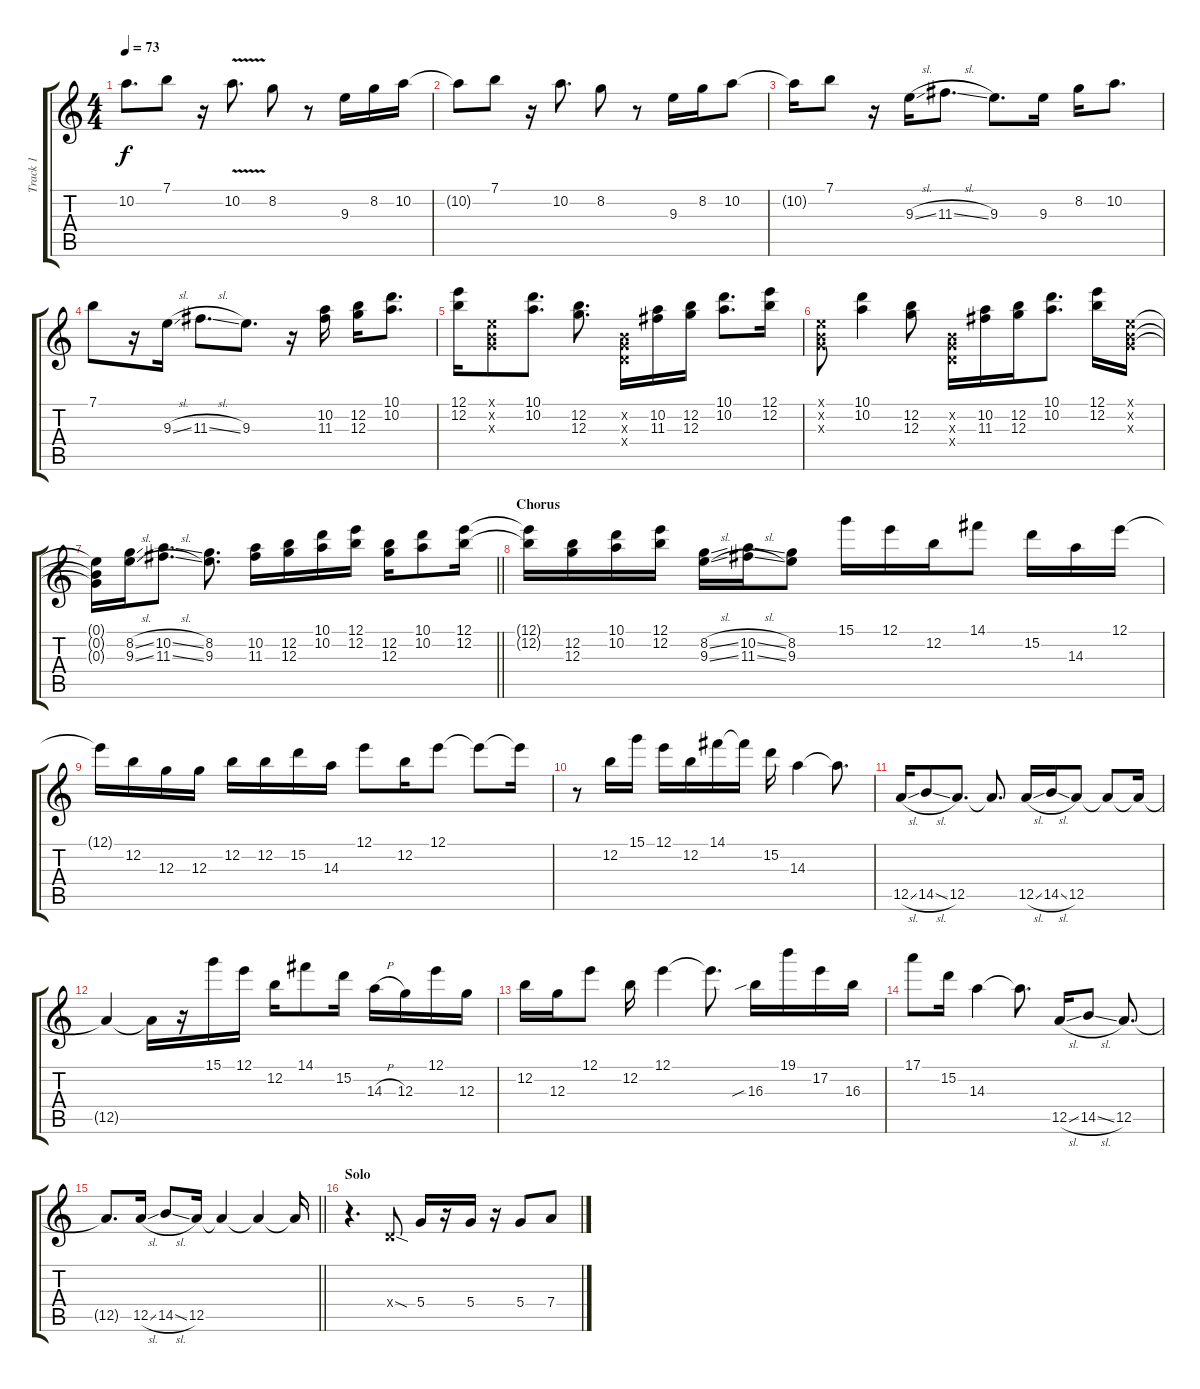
\track ("Track 1" "Track 1") {instrument overdrivenguitar}
\staff {score tabs}
\tuning (E4 B3 G3 D3 A2 E2) {hide}
\ts (4 4)
\tempo 73
\clef g2
\ks c
10.2.8{d dy f} 7.1.8 r.16 10.2{v}.8{d} 8.2.8 r.8 9.3.16 8.2.16 10.2.16 |
10.2{t}.8 7.1.8 r.16 10.2.8{d} 8.2.8 r.8 9.3.16 8.2.16 10.2.8 |
10.2{t}.16 7.1.8 r.16 9.3{sl}.16 11.3{sl}.8{d} 9.3.8{d} 9.3.16 8.2.16 10.2.8{d} |
7.1.8 r.16 9.3{sl}.16 11.3{sl}.8{d} 9.3.8{d} r.16 (10.2 11.3).16 (12.2 12.3).16 (10.1 10.2).8{d} |
(12.1 12.2).16 (0.1{x} 0.2{x} 0.3{x}).8 (10.1 10.2).8{d} (12.2 12.3).8{d} (0.2{x} 0.3{x} 0.4{x}).16 (10.2 11.3).16 (12.2 12.3).16 (10.1 10.2).8{d} (12.1 12.2).16 |
(0.1{x} 0.2{x} 0.3{x}).8 (10.1 10.2).4 (12.2 12.3).8 (0.2{x} 0.3{x} 0.4{x}).16 (10.2 11.3).16 (12.2 12.3).16 (10.1 10.2).8{d} (12.1 12.2).16 (0.1{x} 0.2{x} 0.3{x}).16 |
\barLineRight lightlight
(0.1{t} 0.2{t} 0.3{t}).16 (8.2{sl} 9.3{sl}).16 (10.2{sl} 11.3{sl}).8{d} (8.2 9.3).8{d} (10.2 11.3).16 (12.2 12.3).16 (10.1 10.2).16 (12.1 12.2).16 (12.2 12.3).16 (10.1 10.2).8 (12.1 12.2).16 |
\section ("" "Chorus")
(12.1{t} 12.2{t}).16 (12.2 12.3).16 (10.1 10.2).16 (12.1 12.2).16 (8.2{sl} 9.3{sl}).16 (10.2{sl} 11.3{sl}).16 (8.2 9.3).8 15.1.16 12.1.16 12.2.16 14.1.8 15.2.16 14.3.16 12.1.16 |
12.1{t}.16 12.2.16 12.3.16 12.3.16 12.2.16 12.2.16 15.2.16 14.3.16 12.1.8 12.2.16 12.1.8 12.1{t}.8 12.1{t}.16 |
r.8 12.2.16 15.1.16 12.1.16 12.2.16 14.1.16 14.1{t}.16 15.2.16 14.3.4 14.3{t}.8{d} |
12.5{sl}.16 14.5{sl}.8 12.5.8{d} 12.5{t}.8{d} 12.5{sl}.16 14.5{sl}.16 12.5.8 12.5{t}.8 12.5{t}.16 |
12.5{t}.4 12.5{t}.16 r.16 15.1.16 12.1.16 12.2.16 14.1.8 15.2.16 14.3{h}.16 12.3.16 12.1.16 12.3.16 |
12.2.16 12.3.16 12.1.8 12.2.16 12.1.4 12.1{t}.8{d} 16.3{sib}.16 19.1.16 17.2.16 16.3.16 |
17.1.8 15.2.16 14.3.4 14.3{t}.8{d} 12.5{sl}.16 14.5{sl}.8 12.5.8{d} |
\barLineRight lightlight
12.5{t}.8{d} 12.5{sl}.16 14.5{sl}.8 12.5.16 12.5{t}.4 12.5{t}.4 12.5{t}.16 |
\section ("" "Solo")
r.4{d} 0.4{sod x}.8 5.4.16 r.16 5.4.16 r.16 5.4.8 7.4{sl}.8
